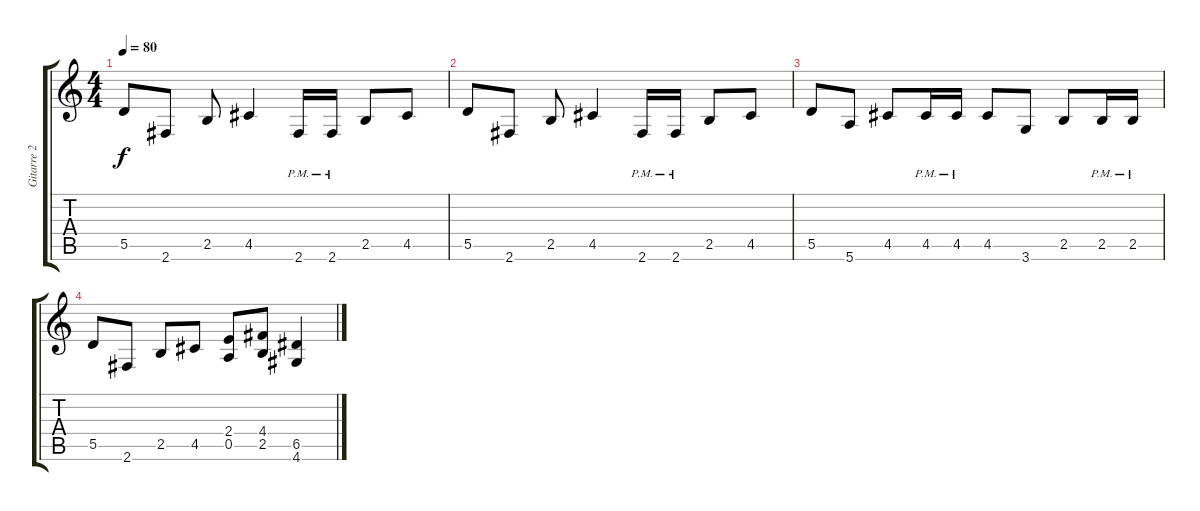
\track ("Gitarre 2" "Gitarre 2") {instrument overdrivenguitar}
\staff {score tabs}
\tuning (E4 B3 G3 D3 A2 E2) {hide}
\ts (4 4)
\tempo 80
\clef g2
\ks c
5.5.8{dy f} 2.6.8 2.5.8 4.5.4 2.6{pm}.16 2.6{pm}.16 2.5.8 4.5.8 |
5.5.8 2.6.8 2.5.8 4.5.4 2.6{pm}.16 2.6{pm}.16 2.5.8 4.5.8 |
5.5.8 5.6.8 4.5.8 4.5{pm}.16 4.5{pm}.16 4.5.8 3.6.8 2.5.8 2.5{pm}.16 2.5{pm}.16 |
5.5.8 2.6.8 2.5.8 4.5.8 (2.4 0.5).8 (4.4 2.5).8 (6.5 4.6).4
